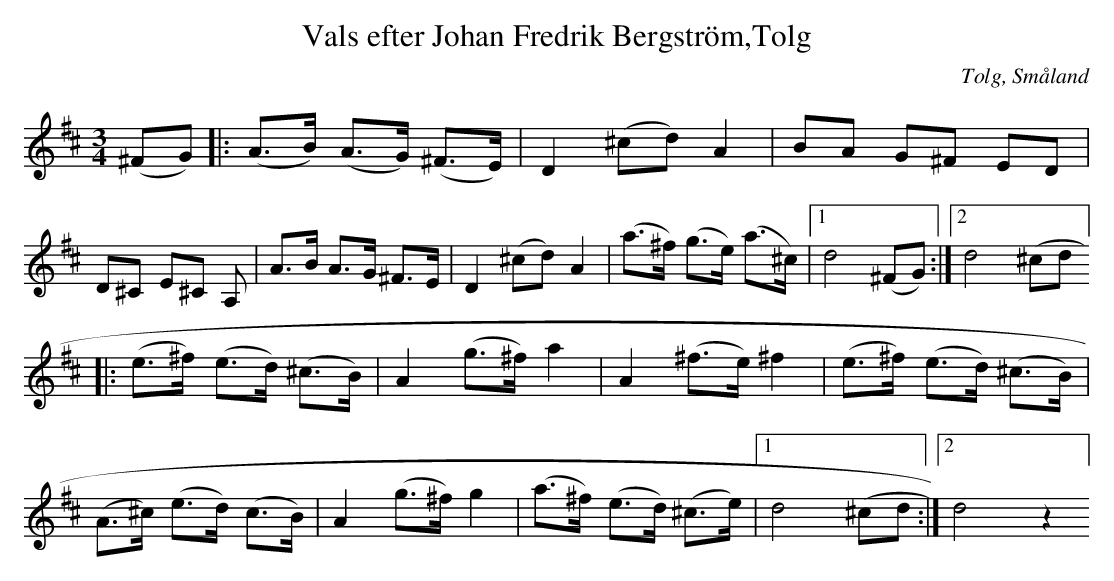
X:1
T:Vals efter Johan Fredrik Bergström,Tolg
O:Tolg, Småland
M:3/4
L:1/8
K:D
(^FG)|:(A>B) (A>G) (^F>E)|D2 (^cd) A2|BA G^F ED|D^C E^C A,|A>B A>G ^F>E|D2 (^cd) A2|(a>^f) (g>e) (a>^c)|1 d4 (^FG):|2 d4 (^cd]
|:(e>^f) (e>d) (^c>B)|A2 (g>^f) a2|A2 (^f>e) ^f2|(e>^f) (e>d) (^c>B)|(A>^c) (e>d) (c>B)|A2 (g>^f) g2|(a>^f) (e>d) (^c>e)|1 d4 (^cd:|2 d4 z2]
